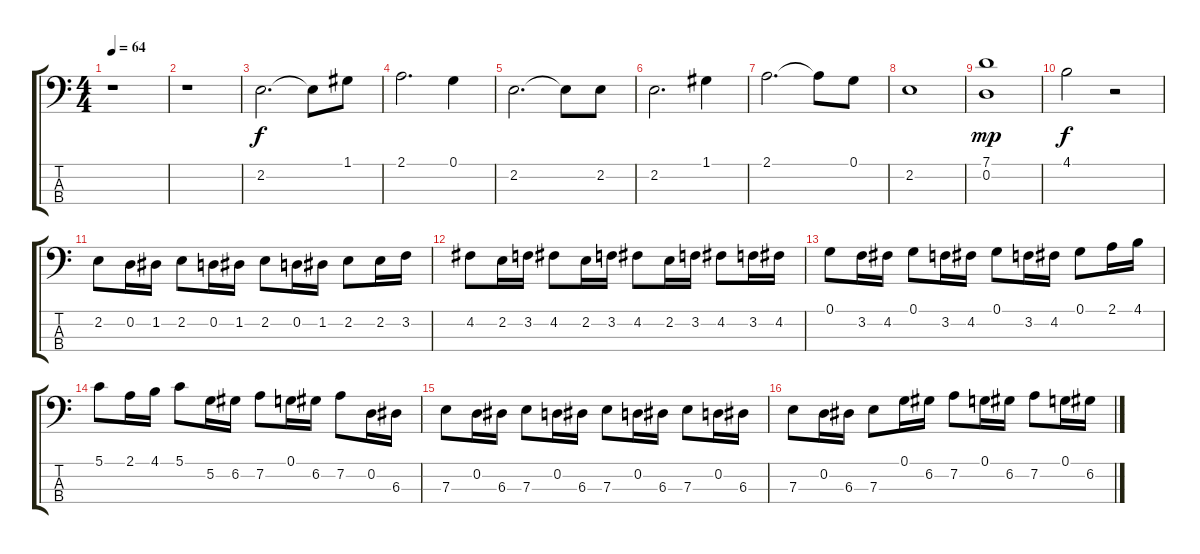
\track "" {instrument slapbass2}
\staff {score tabs}
\tuning (G2 D2 A1 E1) {hide}
\ts (4 4)
\tempo 64
\clef f4
\ks c
r.1{dy f instrument slapbass2} |
r.1 |
2.2.2{d} 2.2{t}.8 1.1.8 |
2.1.2{d} 0.1.4 |
2.2.2{d} 2.2{t}.8 2.2.8 |
2.2.2{d} 1.1.4 |
2.1.2{d} 2.1{t}.8 0.1.8 |
2.2.1 |
(7.1 0.2).1{dy mp} |
4.1.2{dy f} r.2 |
2.2.8 0.2.16 1.2.16 2.2.8 0.2.16 1.2.16 2.2.8 0.2.16 1.2.16 2.2.8 2.2.16 3.2.16 |
4.2.8 2.2.16 3.2.16 4.2.8 2.2.16 3.2.16 4.2.8 2.2.16 3.2.16 4.2.8 3.2.16 4.2.16 |
0.1.8 3.2.16 4.2.16 0.1.8 3.2.16 4.2.16 0.1.8 3.2.16 4.2.16 0.1.8 2.1.16 4.1.16 |
5.1.8 2.1.16 4.1.16 5.1.8 5.2.16 6.2.16 7.2.8 0.1.16 6.2.16 7.2.8 0.2.16 6.3.16 |
7.3.8 0.2.16 6.3.16 7.3.8 0.2.16 6.3.16 7.3.8 0.2.16 6.3.16 7.3.8 0.2.16 6.3.16 |
7.3.8 0.2.16 6.3.16 7.3.8 0.1.16 6.2.16 7.2.8 0.1.16 6.2.16 7.2.8 0.1.16 6.2.16
